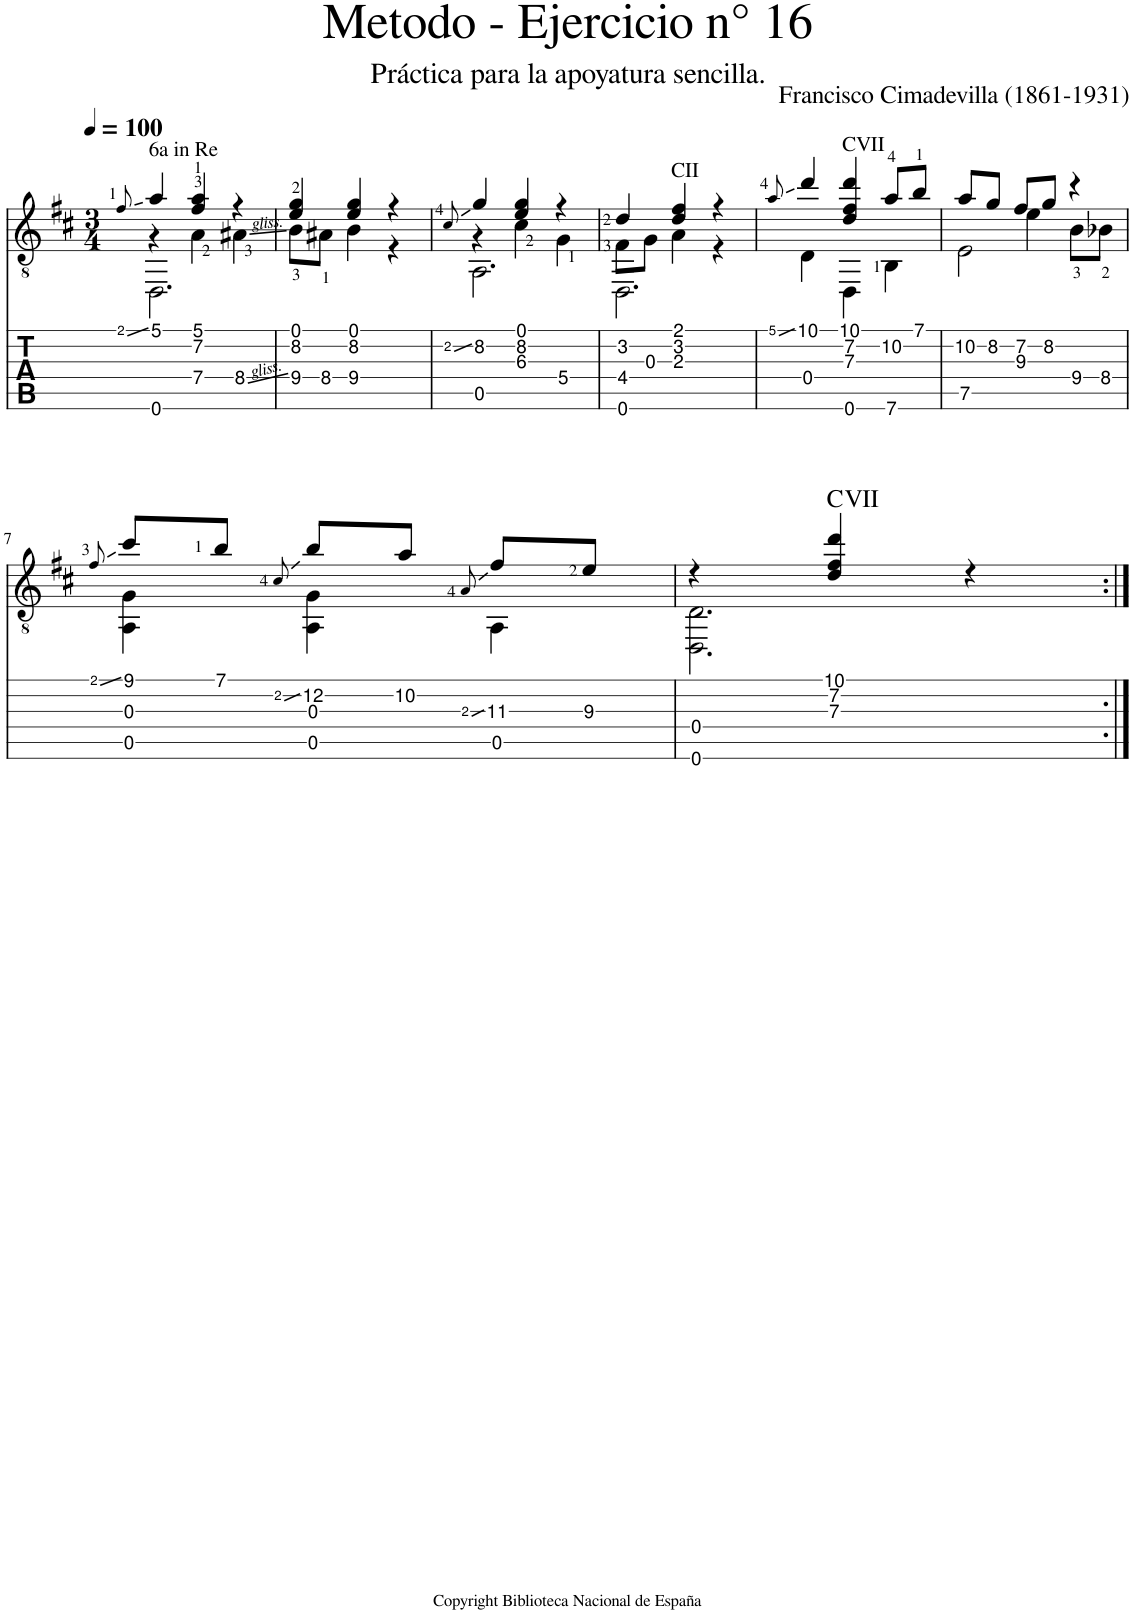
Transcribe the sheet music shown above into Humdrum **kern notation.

**kern	**kern	**harte
*part1	*part1	*part1
*staff2	*staff1	*
*I"Guitar	*	*
*I'Guit.	*	*
*stria6	*	*
*	*clefGv2	*
*k[f#c#]	*k[f#c#]	*
*M3/4	*M3/4	*
*MM100	*MM100	*
=1	=1	=1
qf#	8qf#/	.
*^	*^	*
*	*^	*	*^	*
!	!	!	!LO:TX:a:t=6a in Re	!	!	!
4a	4r	2.DD	4a/	4r	2.DD\	.
4f# 4a	4A	.	4f#/ 4a/	4A\	.	.
4r	4A#	.	4r	4A#X\	.	.
*	*v	*v	*	*	*	*
*	*	*	*v	*v	*
=2	=2	=2	=2	=2
4g 4e	8BL	4e/ 4g/	8B\L	.
.	8A#J	.	8A#X\J	.
4g 4e	4B	4e/ 4g/	4B\	.
4r	4r	4r	4r	.
*v	*v	*	*	*
*	*v	*v	*
=3	=3	=3
qc#	8qc#/	.
*^	*^	*
*	*^	*	*^	*
4g	4r	2.AA	4g/	4r	2.AA\	.
4g 4e	4c#	.	4e/ 4g/	4c#\	.	.
4r	4G	.	4r	4G\	.	.
=4	=4	=4	=4	=4	=4	=4
4d	8F#L	2.DD	4d/	8F#\L	2.DD\	.
.	8GJ	.	.	8G\J	.	.
!	!	!	!LO:TX:a:t=CII	!	!	!
4d 4f#	4A	.	4d/ 4f#/	4A\	.	.
4r	4r	.	4r	4r	.	.
*v	*v	*v	*	*	*	*
*	*v	*v	*v	*
=5	=5	=5
qa	8qa/	.
*^	*^	*
4dd	4D	4dd/	4D\	.
!	!	!LO:TX:a:t=CVII	!	!
4d 4f# 4dd	4DD	4d/ 4f#/ 4dd/	4DD\	.
8aL	4BB	8a/L	4BB\	.
8bJ	.	8b/J	.	.
=6	=6	=6	=6	=6
*	*^	*	*^	*
8aL	2E	4ryy	8a/L	2E\	4ryy	.
8gJ	.	.	8g/J	.	.	.
8f#L	.	4e	8f#/L	.	4e\	.
8gJ	.	.	8g/J	.	.	.
4r	4ryy	8BL	4r	4ryy	8B\L	.
.	.	8B-J	.	.	8B-X\J	.
*v	*v	*v	*	*	*	*
*	*v	*v	*v	*
!!LO:LB:g=z
=7	=7	=7
qf#	8qf#/	.
*^	*^	*
8cc#L	4AA 4G	8cc#/L	4AA\ 4G\	.
8bJ	.	8b/J	.	.
qc#	.	8qc#/	.	.
8bL	4AA 4G	8b/L	4AA\ 4G\	.
8aJ	.	8a/J	.	.
qA	.	8qA/	.	.
8f#L	4AA	8f#/L	4AA\	.
8eJ	.	8e/J	.	.
=8	=8	=8	=8	=8
4r	2.DD 2.D	4r	2.DD\ 2.D\	.
4d 4f# 4dd	.	4d/ 4f#/ 4dd/	.	C:maj
4r	.	4r	.	.
*v	*v	*	*	*
*	*v	*v	*
=:|!	=:|!	=:|!
*-	*-	*-
